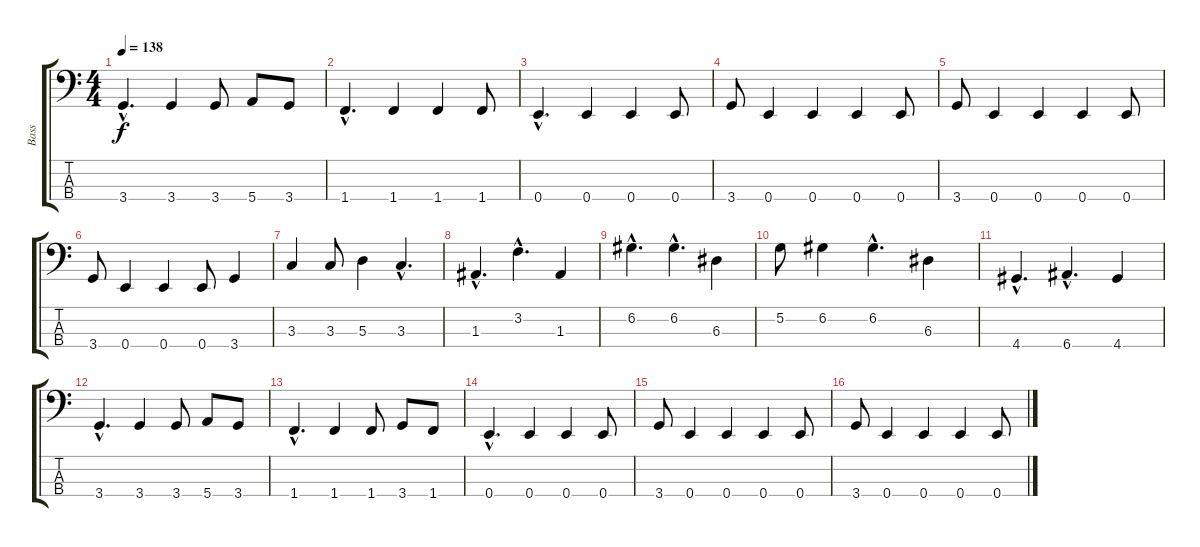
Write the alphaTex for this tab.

\track ("Bass" "Bass") {instrument electricbassfinger}
\staff {score tabs}
\tuning (G2 D2 A1 E1) {hide}
\ts (4 4)
\tempo 138
\clef f4
\ks c
3.4{hac}.4{d dy f} 3.4.4 3.4.8 5.4.8 3.4.8 |
1.4{hac}.4{d} 1.4.4 1.4.4 1.4.8 |
0.4{hac}.4{d} 0.4.4 0.4.4 0.4.8 |
3.4.8 0.4.4 0.4.4 0.4.4 0.4.8 |
3.4.8 0.4.4 0.4.4 0.4.4 0.4.8 |
3.4.8 0.4.4 0.4.4 0.4.8 3.4.4 |
3.3.4 3.3.8 5.3.4 3.3{hac}.4{d} |
1.3{hac}.4{d} 3.2{hac}.4{d} 1.3.4 |
6.2{hac}.4{d} 6.2{hac}.4{d} 6.3.4 |
5.2.8 6.2.4 6.2{hac}.4{d} 6.3.4 |
4.4{hac}.4{d} 6.4{hac}.4{d} 4.4.4 |
3.4{hac}.4{d} 3.4.4 3.4.8 5.4.8 3.4.8 |
1.4{hac}.4{d} 1.4.4 1.4.8 3.4.8 1.4.8 |
0.4{hac}.4{d} 0.4.4 0.4.4 0.4.8 |
3.4.8 0.4.4 0.4.4 0.4.4 0.4.8 |
3.4.8 0.4.4 0.4.4 0.4.4 0.4.8
